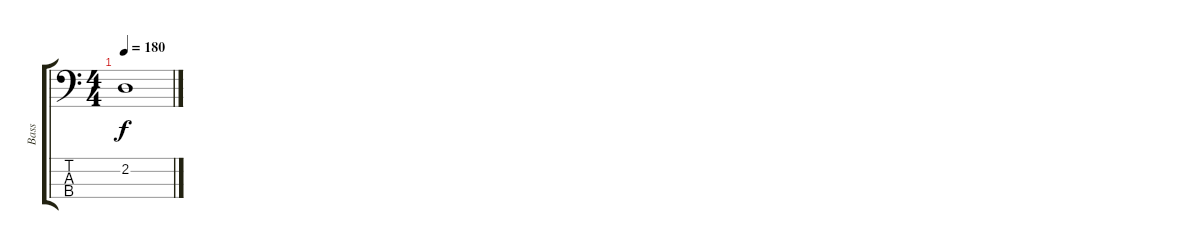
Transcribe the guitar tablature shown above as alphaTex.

\track ("Bass" "Bass") {instrument electricbasspick}
\staff {score tabs}
\tuning (F2 C2 G1 D1) {hide}
\ts (4 4)
\tempo 180
\clef f4
\ks c
2.2.1{dy f}
